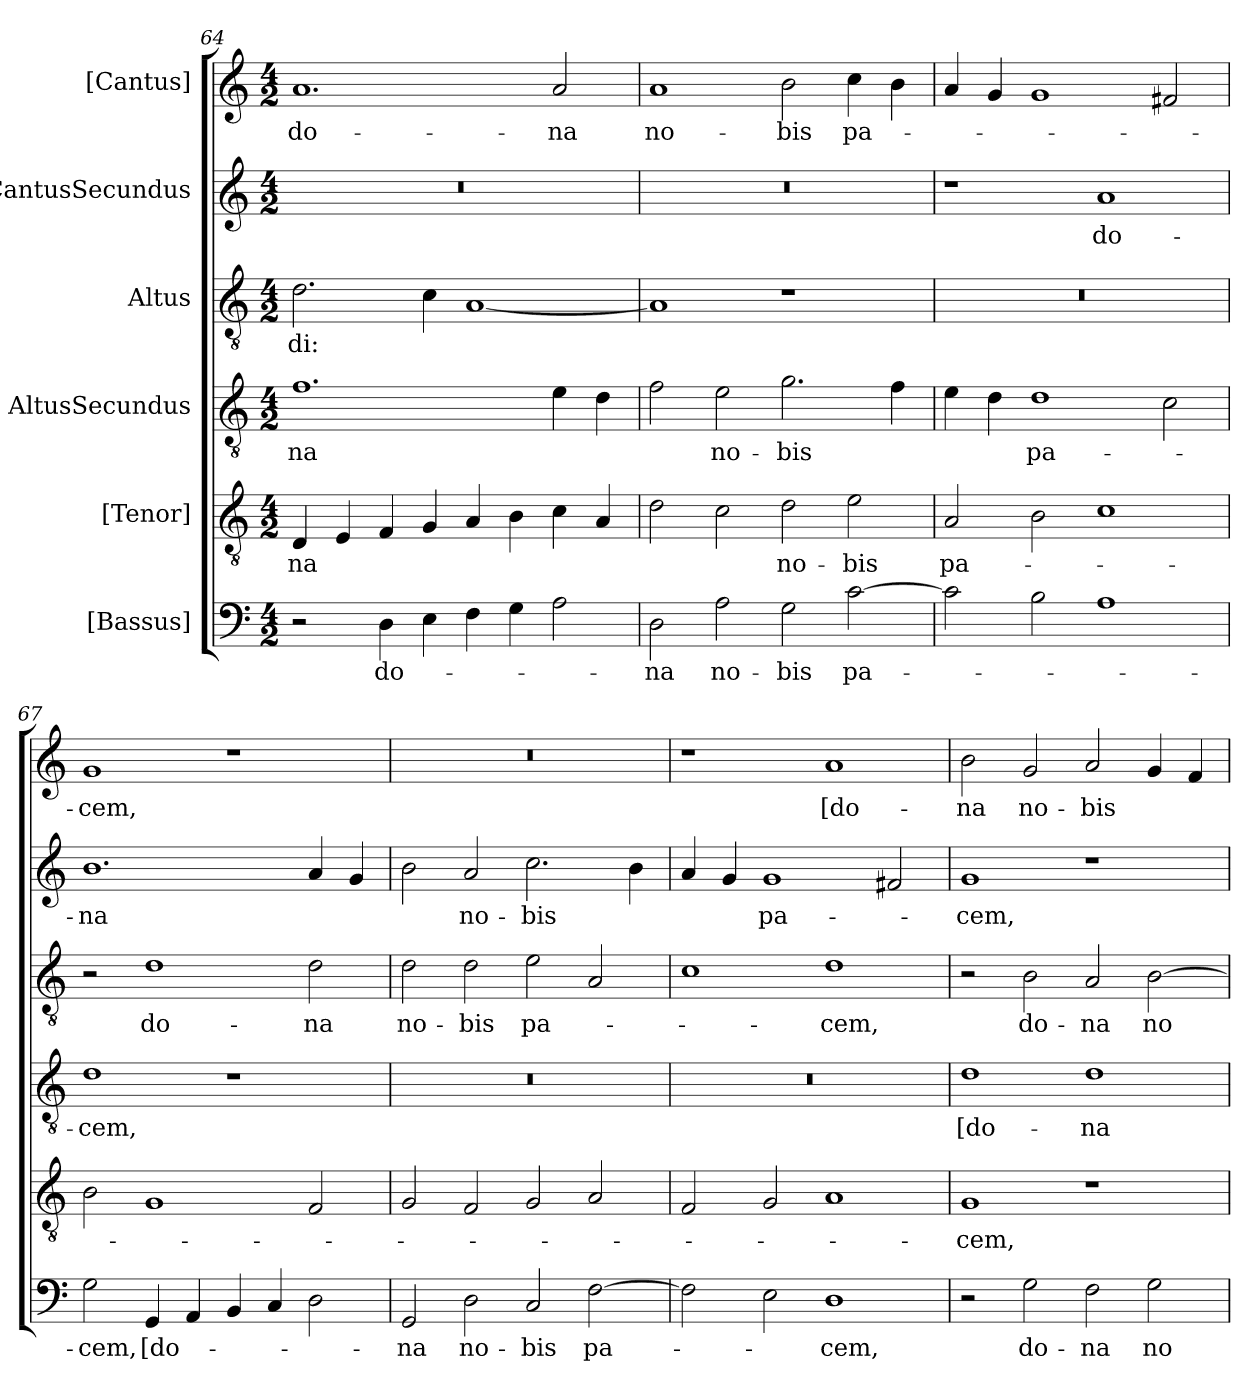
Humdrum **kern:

**kern	**text	**kern	**text	**kern	**text	**kern	**text	**kern	**text	**kern	**text
*part6	*part6	*part5	*part5	*part4	*part4	*part3	*part3	*part2	*part2	*part1	*part1
*staff6	*staff6	*staff5	*staff5	*staff4	*staff4	*staff3	*staff3	*staff2	*staff2	*staff1	*staff1
*I"[Bassus]	*	*I"[Tenor]	*	*I"AltusSecundus	*	*I"Altus	*	*I"CantusSecundus	*	*I"[Cantus]	*
*clefF4	*	*clefGv2	*	*clefGv2	*	*clefGv2	*	*clefG2	*	*clefG2	*
*k[]	*	*k[]	*	*k[]	*	*k[]	*	*k[]	*	*k[]	*
*M4/2	*	*M4/2	*	*M4/2	*	*M4/2	*	*M4/2	*	*M4/2	*
=64	=64	=64	=64	=64	=64	=64	=64	=64	=64	=64	=64
2r	.	4D/	-na	1.f\	-na	2.d\	-di:	0r	.	1.a/	do-
.	.	4E/	.	.	.	.	.	.	.	.	.
4D\	do-	4F/	.	.	.	.	.	.	.	.	.
4E\	.	4G/	.	.	.	4c\	.	.	.	.	.
4F\	.	4A/	.	.	.	[1A/	.	.	.	.	.
4G\	.	4B\	.	.	.	.	.	.	.	.	.
2A\	.	4c\	.	4e\	.	.	.	.	.	2a/	-na
.	.	4A/	.	4d\	.	.	.	.	.	.	.
=65	=65	=65	=65	=65	=65	=65	=65	=65	=65	=65	=65
2D\	-na	2d\	.	2f\	.	1A/]	.	0r	.	1a/	no-
2A\	no-	2c\	.	2e\	no-	.	.	.	.	.	.
2G\	-bis	2d\	no-	2.g\	-bis	1r	.	.	.	2b\	-bis
[2c\	pa-	2e\	-bis	.	.	.	.	.	.	4cc\	pa-
.	.	.	.	4f\	.	.	.	.	.	4b\	.
=66	=66	=66	=66	=66	=66	=66	=66	=66	=66	=66	=66
2c\]	.	2A/	pa-	4e\	.	0r	.	1r	.	4a/	.
.	.	.	.	4d\	.	.	.	.	.	4g/	.
2B\	.	2B\	.	1d\	pa-	.	.	.	.	1g/	.
1A\	.	1c\	.	.	.	.	.	1a/	do-	.	.
.	.	.	.	2c\	.	.	.	.	.	2f#X/	.
=67	=67	=67	=67	=67	=67	=67	=67	=67	=67	=67	=67
2G\	-cem,	2B\	.	1d\	-cem,	2r	.	1.b\	-na	1g/	-cem,
4GG/	[do-	1G/	.	.	.	1d\	do-	.	.	.	.
4AA/	.	.	.	.	.	.	.	.	.	.	.
4BB/	.	.	.	1r	.	.	.	.	.	1r	.
4C/	.	.	.	.	.	.	.	.	.	.	.
2D\	.	2F/	.	.	.	2d\	-na	4a/	.	.	.
.	.	.	.	.	.	.	.	4g/	.	.	.
=68	=68	=68	=68	=68	=68	=68	=68	=68	=68	=68	=68
2GG/	-na	2G/	.	0r	.	2d\	no-	2b\	.	0r	.
2D\	no-	2F/	.	.	.	2d\	-bis	2a/	no-	.	.
2C/	-bis	2G/	.	.	.	2e\	pa-	2.cc\	-bis	.	.
[2F\	pa-	2A/	.	.	.	2A/	.	.	.	.	.
.	.	.	.	.	.	.	.	4b\	.	.	.
=69	=69	=69	=69	=69	=69	=69	=69	=69	=69	=69	=69
2F\]	.	2F/	.	0r	.	1c\	.	4a/	.	1r	.
.	.	.	.	.	.	.	.	4g/	.	.	.
2E\	.	2G/	.	.	.	.	.	1g/	pa-	.	.
1D\	-cem,	1A/	.	.	.	1d\	-cem,	.	.	1a/	[do-
.	.	.	.	.	.	.	.	2f#X/	.	.	.
=70	=70	=70	=70	=70	=70	=70	=70	=70	=70	=70	=70
2r	.	1G/	-cem,	1d\	[do-	2r	.	1g/	-cem,	2b\	-na
2G\	do-	.	.	.	.	2B\	do-	.	.	2g/	no-
2F\	-na	1r	.	1d\	-na	2A/	-na	1r	.	2a/	-bis
2G\	no-	.	.	.	.	[2B\	no-	.	.	4g/	.
.	.	.	.	.	.	.	.	.	.	4f/	.
=	=	=	=	=	=	=	=	=	=	=	=
*-	*-	*-	*-	*-	*-	*-	*-	*-	*-	*-	*-
